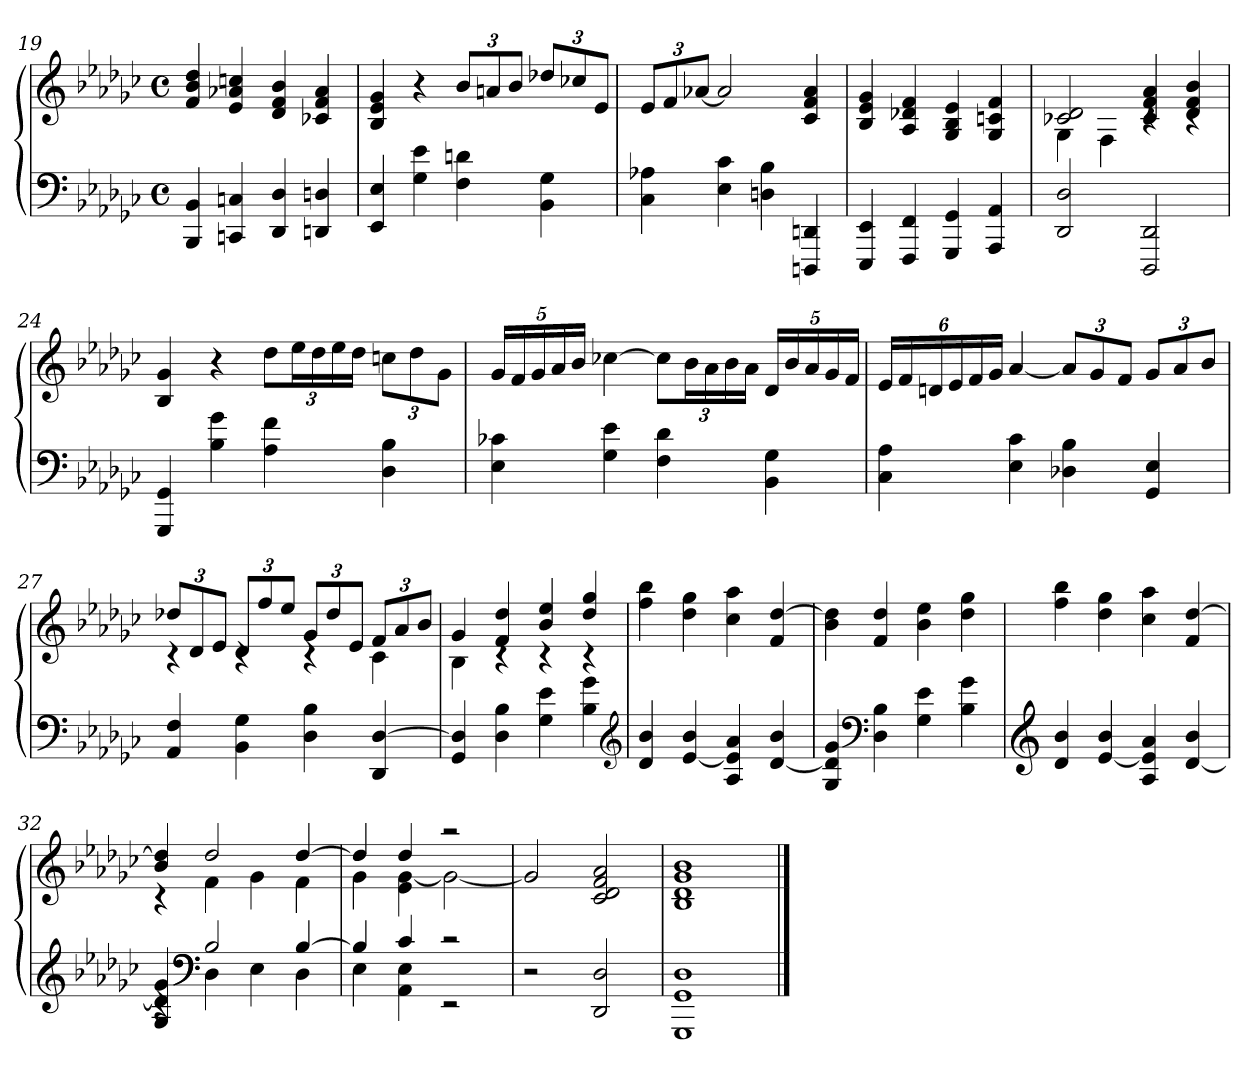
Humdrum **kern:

**kern	**kern
*part1	*part1
*staff2	*staff1
*clefF4	*clefG2
*k[b-e-a-d-g-c-]	*k[b-e-a-d-g-c-]
*G-:	*G-:
*M4/4	*M4/4
*met(c)	*met(c)
=19	=19
4BBB- 4BB-	4f 4b- 4dd-
4CCn 4Cn	4e- 4a-X 4ccn
4DD- 4D-	4d- 4f 4b-
4DDn 4Dn	4c-X 4f 4a-
=20	=20
4EE- 4E-	4B- 4e- 4g-
4G- 4e-	4r
4F 4dn	12b-L
.	12an
.	12b-J
4BB- 4G-	12dd-XL
.	12cc-X
.	12e-J
=21	=21
4C- 4A-X	12e-L
.	12f
.	[12a-XJ
4E- 4c-	2a-]
4Dn 4B-	.
4DDDn 4DDn	4c- 4f 4a-
=22	=22
4EEE- 4EE-	4B- 4e- 4g-
4FFF 4FF	4A- 4d-X 4f
4GGG- 4GG-	4G- 4B- 4e-
4AAA- 4AA-	4G- 4cn 4f
=23	=23
*	*^
2DD- 2D-	2c-X 2d-	4G-
.	.	4F
2DDD- 2DD-	4c- 4f 4a-	4rc
.	4d- 4f 4b-	4rc
*	*v	*v
=24	=24
4GGG- 4GG-	4B- 4g-
4B- 4g-	4r
4A- 4f	12dd-L
.	24ee-L
.	24dd-
.	24ee-
.	24dd-JJ
4D- 4B-	12ccnL
.	12dd-
.	12g-J
=25	=25
4E- 4c-X	20g-LL
.	20f
.	20g-
.	20a-
.	20b-JJ
4G- 4e-	[4cc-X
4F 4d-	12cc-L]
.	24b-L
.	24a-
.	24b-
.	24a-JJ
4BB- 4G-	20d-LL
.	20b-
.	20a-
.	20g-
.	20fJJ
=26	=26
4C- 4A-	24e-LL
.	24f
.	24dn
.	24e-
.	24f
.	24g-JJ
4E- 4c-	[4a-
4D-X 4B-	12a-L]
.	12g-
.	12fJ
4GG- 4E-	12g-L
.	12a-
.	12b-J
=27	=27
*	*^
4AA- 4F	12dd-XL	4rc
.	12d-	.
.	12e-J	.
4BB- 4G-	12d-L	4rc
.	12ff	.
.	12ee-J	.
4D- 4B-	12g-L	4rc
.	12dd-	.
.	12e-J	.
4DD- [4D-	12fL	4c-
.	12a-	.
.	12b-J	.
=28	=28	=28
4GG- 4D-]	4g-	4B-
4D- 4B-	4f 4dd-	4rc
4G- 4e-	4b- 4ee-	4rc
4B- 4g-	4dd- 4gg-	4rc
*	*v	*v
*clefG2	*
=29	=29
4d- 4b-	4ff 4bb-
[4e- 4b-	4dd- 4gg-
4A- 4e-] 4a-	4cc- 4aa-
[4d- 4b-	4f [4dd-
=30	=30
4G- 4d-] 4g-	4b- 4dd-]
*clefF4	*
4D- 4B-	4f 4dd-
4G- 4e-	4b- 4ee-
4B- 4g-	4dd- 4gg-
=31	=31
*clefG2	*
4d- 4b-	4ff 4bb-
[4e- 4b-	4dd- 4gg-
4A- 4e-] 4a-	4cc- 4aa-
[4d- 4b-	4f [4dd-
=32	=32
*^	*^
4G- 4d-] 4g-	4rc	4b- 4dd-]	4rc
*clefF4	*	*	*
2B-	4D-	2dd-	4f
.	4E-	.	4g-
[4B-	4D-	[4dd-	4f
=33	=33	=33	=33
4B-]	4E-	4dd-]	4g-
4c-	4AA- 4E-	4dd-	4e- [4g-
2rc	2rEE	2raa	2g-_
*v	*v	*	*
*	*v	*v
=34	=34
2r	2g-]
2DD- 2D-	2c- 2d- 2f 2a-
=35	=35
1GGG- 1GG- 1D-	1B- 1d- 1g- 1b-
==	==
*-	*-
